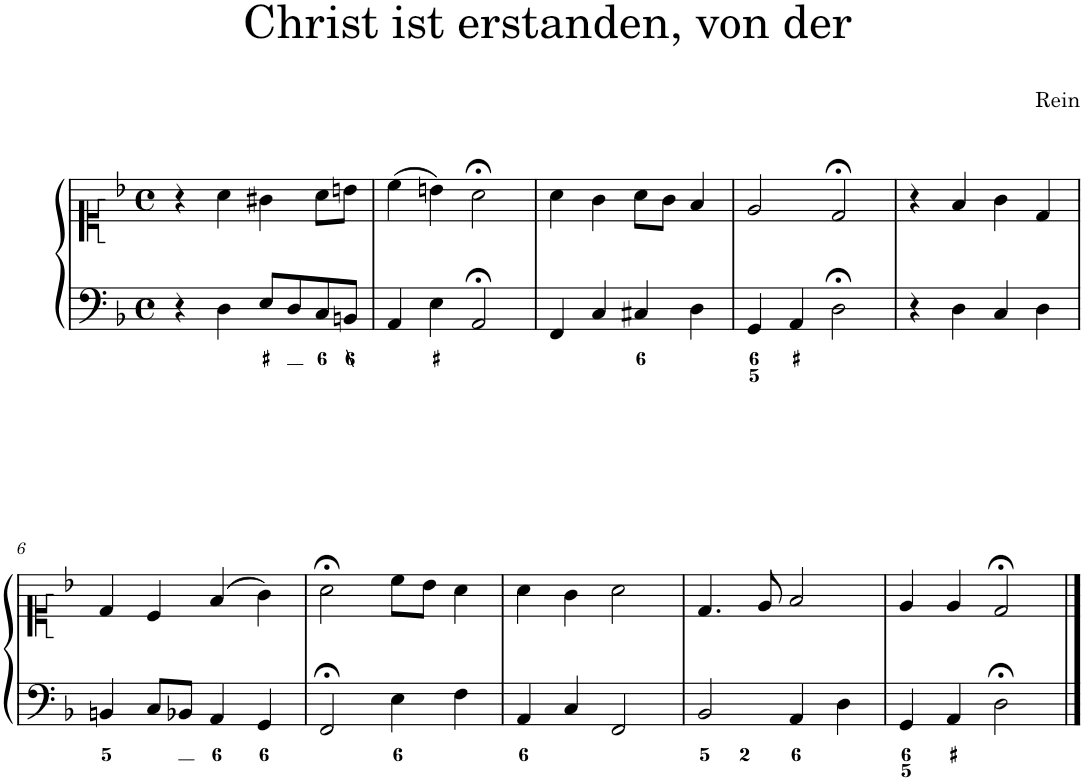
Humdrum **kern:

**kern	**kern
*part1	*part1
*staff2	*staff1
*I"Piano	*
*I'Pno.	*
*clefF4	*clefC1
*k[b-]	*k[b-]
*M4/4	*M4/4
*met(c)	*met(c)
=1	=1
4r	4r
4D\	4a\
8E/L	4g#X\
8D/	.
8C/	8a\L
8BBn/J	8bn\J
=2	=2
4AA/	(4cc\
4E\	4bn\)
2AA;</	2a;<\
=3	=3
4FF/	4a\
4C/	4g\
4C#X/	8a\L
.	8g\J
4D\	4f/
=4	=4
4GG/	2e/
4AA/	.
2D;<\	2d;</
=5	=5
4r	4r
4D\	4f/
4C/	4g\
4D\	4d/
!!LO:LB:g=z
=6	=6
4BBn/	4d/
8C/L	4c/
8BB-X/J	.
4AA/	(4f/
4GG/	4g\)
=7	=7
2FF;</	2a;<\
4E\	8cc\L
.	8b-\J
4F\	4a\
=8	=8
4AA/	4a\
4C/	4g\
2FF/	2a\
=9	=9
2BB-/	4.d/
.	8e/
4AA/	2f/
4D\	.
=10	=10
4GG/	4e/
4AA/	4e/
2D;<\	2d;</
==	==
*-	*-
